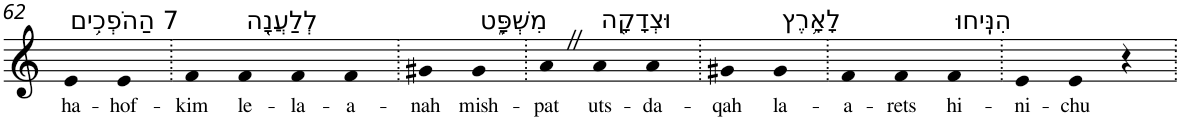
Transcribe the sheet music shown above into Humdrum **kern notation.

**kern	**text
*part1	*part1
*staff1	*staff1
*I"Piano	*
*I'Pno	*
!!LO:PB:g=z
*clefG2	*
*k[]	*
=62	=62
!LO:TX:a:t=7 הַהֹפְכִ֥ים	!
!	!LO:LY:b
4e	ha-
!	!LO:LY:b
4e	-hof-
=63.	=63.
!	!LO:LY:b
4f	-kim
!LO:TX:a:t=לְלַעֲנָ֖ה	!
!	!LO:LY:b
4f	le-
!	!LO:LY:b
4f	-la-
!	!LO:LY:b
4f	-a-
=64.	=64.
!	!LO:LY:b
4g#X	-nah
!LO:TX:a:t=מִשְׁפָּ֑ט	!
!	!LO:LY:b
4g#	mish-
=65.	=65.
!	!LO:LY:b
4aZ	-pat
!LO:TX:a:t=וּצְדָקָ֖ה	!
!	!LO:LY:b
4a	uts-
!	!LO:LY:b
4a	-da-
=66.	=66.
!	!LO:LY:b
4g#X	-qah
!LO:TX:a:t=לָאָ֥רֶץ	!
!	!LO:LY:b
4g#	la-
=67.	=67.
!	!LO:LY:b
4f	-a-
!	!LO:LY:b
4f	-rets
!LO:TX:a:t=הִנִּֽיחוּ	!
!	!LO:LY:b
4f	hi-
=68.	=68.
!	!LO:LY:b
4e	-ni-
!	!LO:LY:b
4e	-chu
4r	.
=.	=.
*-	*-
